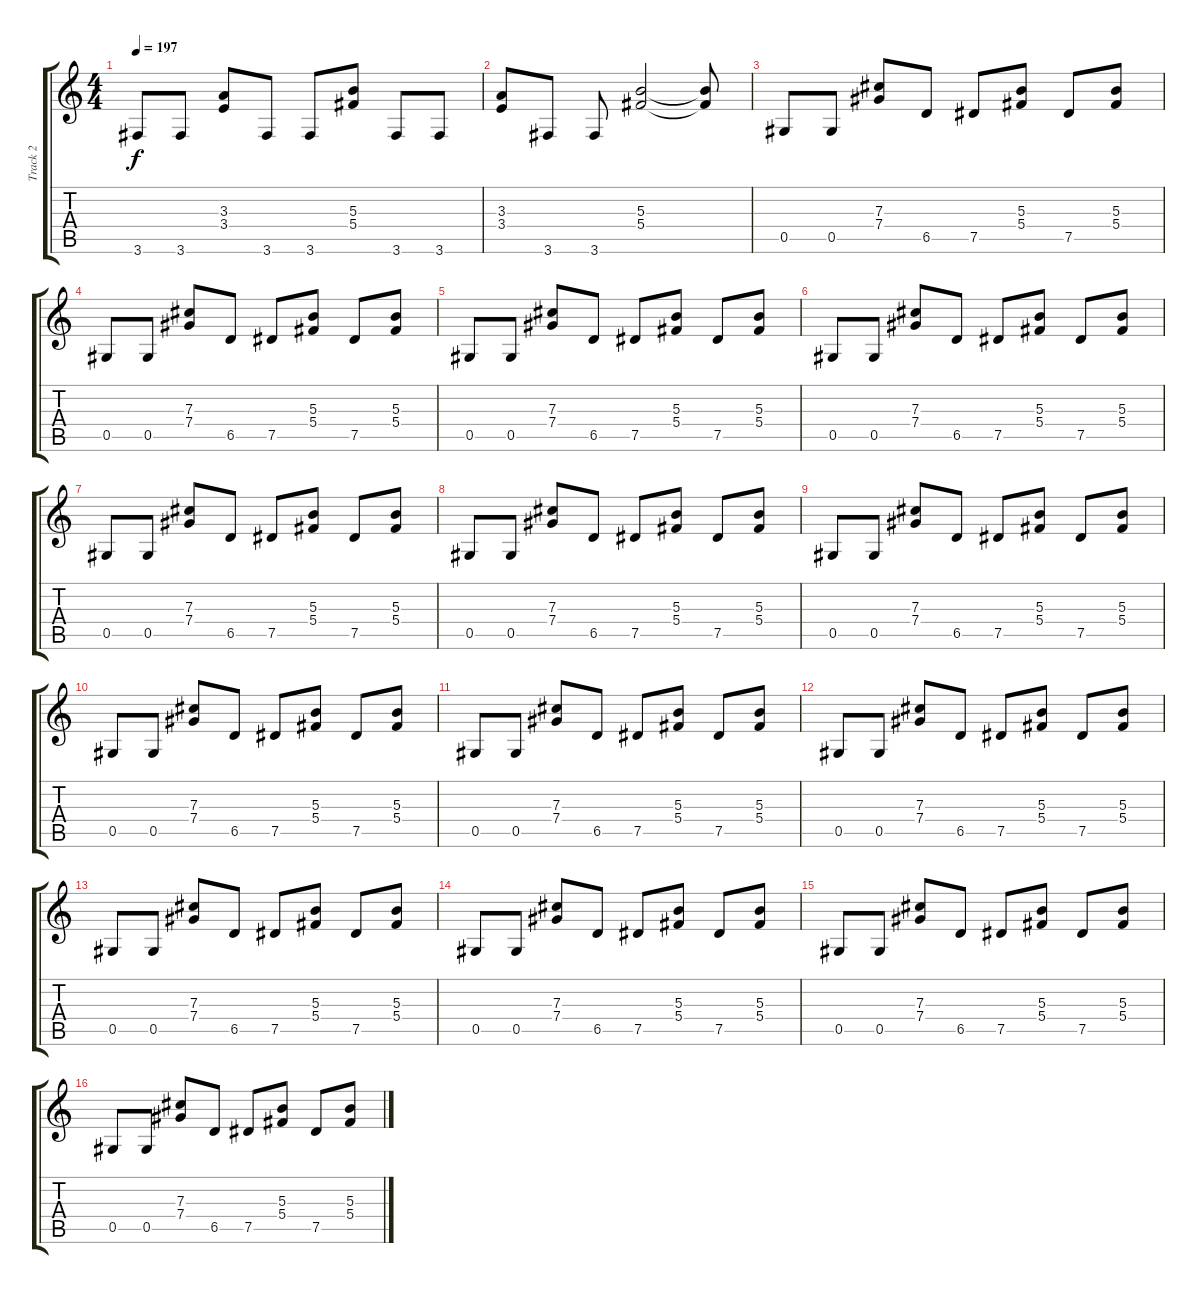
\track ("Track 2" "Track 2") {instrument overdrivenguitar}
\staff {score tabs}
\tuning (Eb4 Bb3 Gb3 Db3 Ab2 Eb2) {hide}
\ts (4 4)
\tempo 197
\clef g2
\ks c
3.6.8{dy f} 3.6.8 (3.3 3.4).8 3.6.8 3.6.8 (5.3 5.4).8 3.6.8 3.6.8 |
(3.3 3.4).8 3.6.8 3.6.8 (5.3 5.4).2 (5.3{t} 5.4{t}).8 |
0.5.8 0.5.8 (7.3 7.4).8 6.5.8 7.5.8 (5.3 5.4).8 7.5.8 (5.3 5.4).8 |
0.5.8 0.5.8 (7.3 7.4).8 6.5.8 7.5.8 (5.3 5.4).8 7.5.8 (5.3 5.4).8 |
0.5.8 0.5.8 (7.3 7.4).8 6.5.8 7.5.8 (5.3 5.4).8 7.5.8 (5.3 5.4).8 |
0.5.8 0.5.8 (7.3 7.4).8 6.5.8 7.5.8 (5.3 5.4).8 7.5.8 (5.3 5.4).8 |
0.5.8 0.5.8 (7.3 7.4).8 6.5.8 7.5.8 (5.3 5.4).8 7.5.8 (5.3 5.4).8 |
0.5.8 0.5.8 (7.3 7.4).8 6.5.8 7.5.8 (5.3 5.4).8 7.5.8 (5.3 5.4).8 |
0.5.8 0.5.8 (7.3 7.4).8 6.5.8 7.5.8 (5.3 5.4).8 7.5.8 (5.3 5.4).8 |
0.5.8 0.5.8 (7.3 7.4).8 6.5.8 7.5.8 (5.3 5.4).8 7.5.8 (5.3 5.4).8 |
0.5.8 0.5.8 (7.3 7.4).8 6.5.8 7.5.8 (5.3 5.4).8 7.5.8 (5.3 5.4).8 |
0.5.8 0.5.8 (7.3 7.4).8 6.5.8 7.5.8 (5.3 5.4).8 7.5.8 (5.3 5.4).8 |
0.5.8 0.5.8 (7.3 7.4).8 6.5.8 7.5.8 (5.3 5.4).8 7.5.8 (5.3 5.4).8 |
0.5.8 0.5.8 (7.3 7.4).8 6.5.8 7.5.8 (5.3 5.4).8 7.5.8 (5.3 5.4).8 |
0.5.8 0.5.8 (7.3 7.4).8 6.5.8 7.5.8 (5.3 5.4).8 7.5.8 (5.3 5.4).8 |
0.5.8 0.5.8 (7.3 7.4).8 6.5.8 7.5.8 (5.3 5.4).8 7.5.8 (5.3 5.4).8
